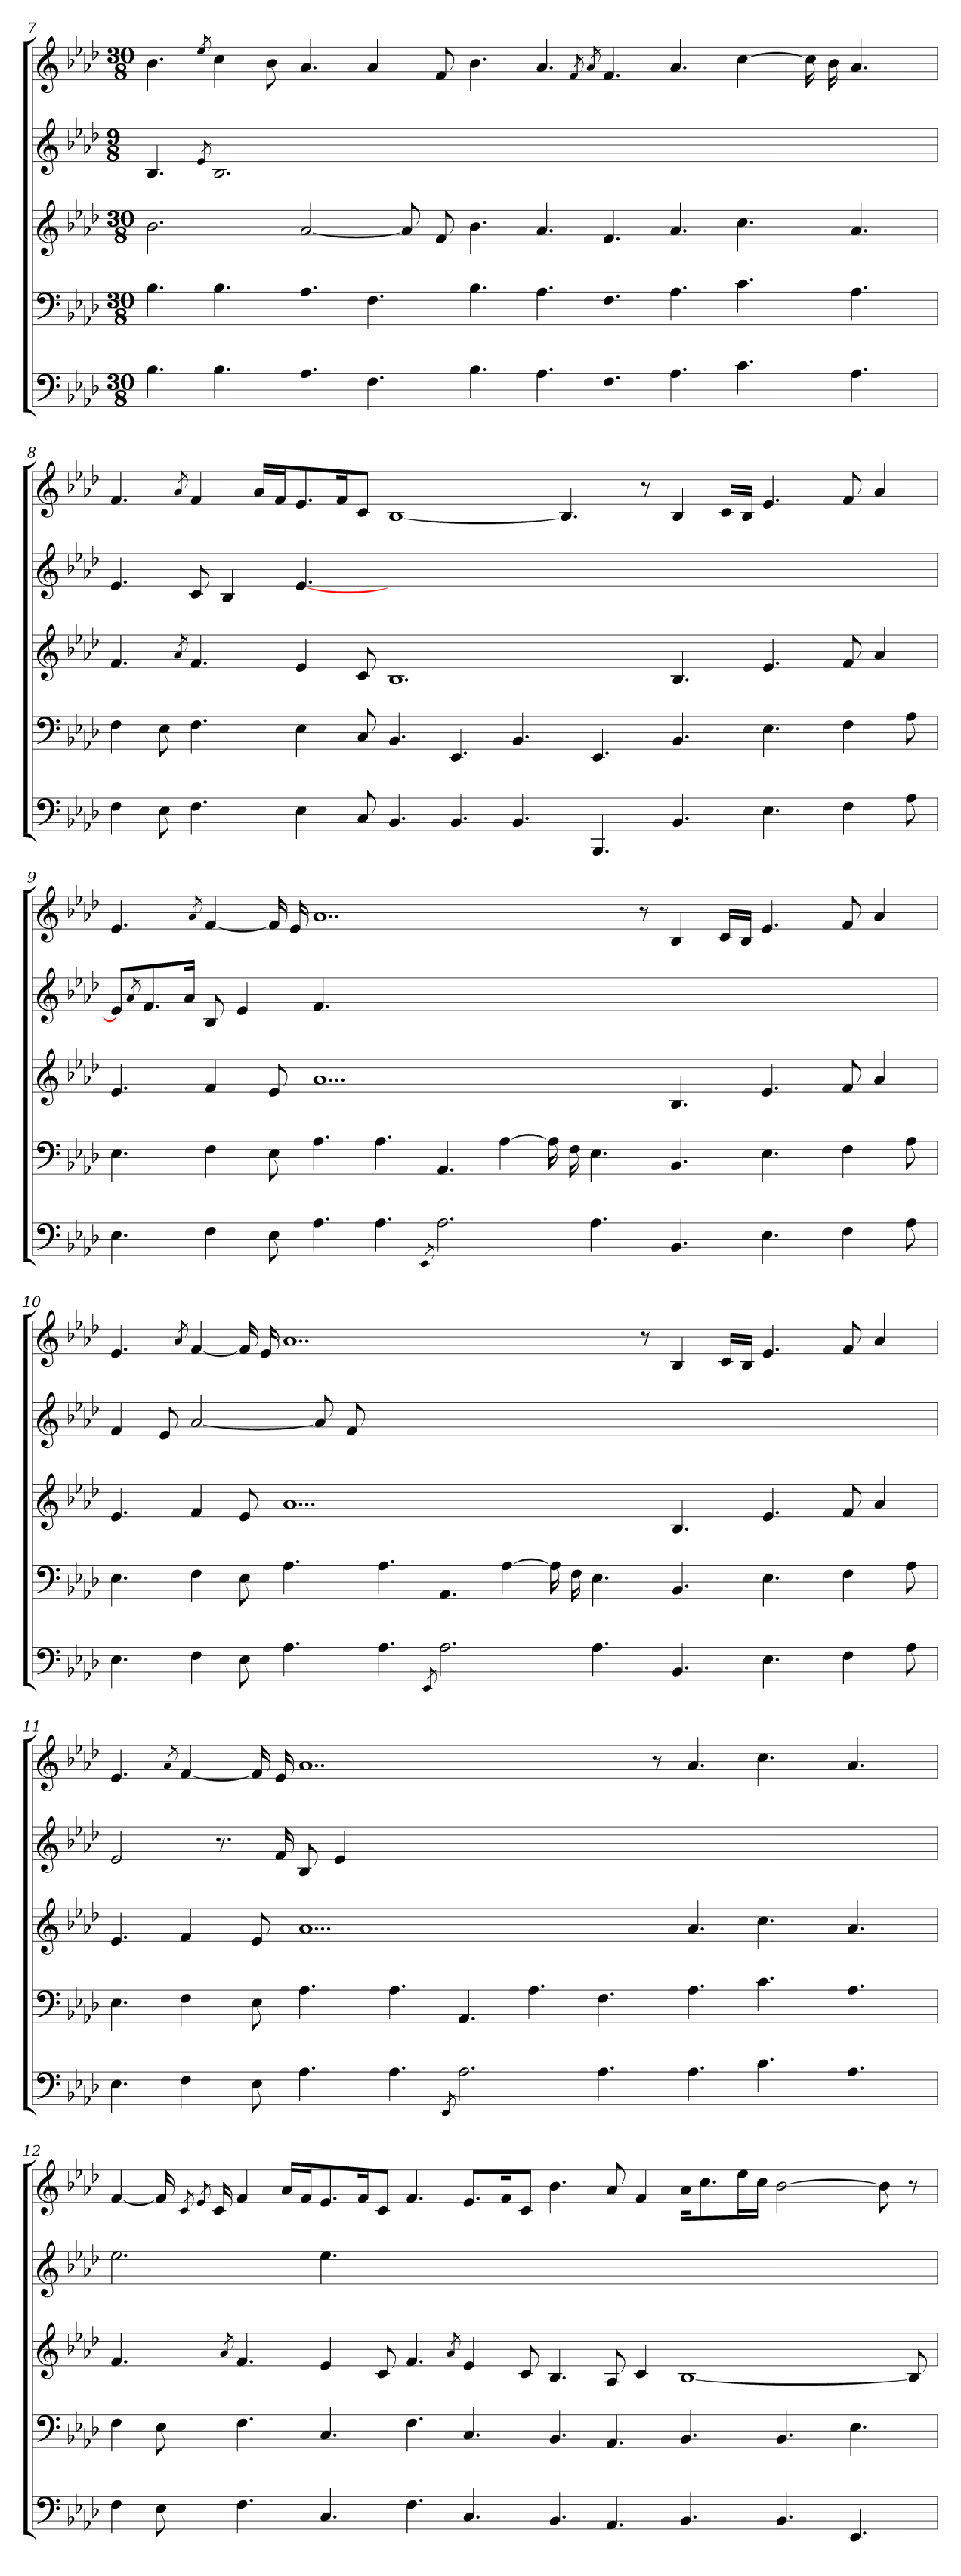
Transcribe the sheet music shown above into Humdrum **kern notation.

**kern	**kern	**kern	**kern	**kern
*part5	*part4	*part3	*part2	*part1
*staff5	*staff4	*staff3	*staff2	*staff1
*clefF4	*clefF4	*clefG2	*clefG2	*clefG2
*k[b-e-a-d-]	*k[b-e-a-d-]	*k[b-e-a-d-]	*k[b-e-a-d-]	*k[b-e-a-d-]
*M30/8	*M30/8	*M30/8	*M9/8	*M30/8
=7	=7	=7	=7	=7
4.B-	4.B-	2.b-	4.B-	4.b-
.	.	.	8qe-	8qee-
4.B-	4.B-	.	2.B-	4cc
.	.	.	.	8b-
4.A-	4.A-	[2a-	.	4.a-
4.F	4.F	.	0ryy	4a-
.	.	8a-]	.	.
.	.	8f	.	8f
4.B-	4.B-	4.b-	.	4.b-
4.A-	4.A-	4.a-	.	4.a-
.	.	.	.	8qf
.	.	.	.	8qa-
4.F	4.F	4.f	.	4.f
4.A-	4.A-	4.a-	.	4.a-
4.c	4.c	4.cc	.	[4cc
.	.	.	2ryy	.
.	.	.	.	16cc]
.	.	.	.	16b-
4.A-	4.A-	4.a-	.	4.a-
.	.	.	8ryy	.
=8	=8	=8	=8	=8
4F	4F	4.f	4.e-	4.f
8E-	8E-	.	.	.
.	.	8qa-	.	8qa-
4.F	4.F	4.f	8c	4f
.	.	.	4B-	.
.	.	.	.	16a-/LL
.	.	.	.	16f/J
4E-	4E-	4e-	[4.e-	8.e-/
.	.	.	.	16f/K
8C	8C	8c	.	8c/J
4.BB-	4.BB-	1.B-	0ryy	[1B-
4.BB-	4.EE-	.	.	.
4.BB-	4.BB-	.	.	.
.	.	.	.	4.B-]
4.BBB-	4.EE-	.	.	.
.	.	.	.	8r
4.BB-	4.BB-	4.B-	.	4B-
.	.	.	.	16c/LL
.	.	.	.	16B-/JJ
4.E-	4.E-	4.e-	.	4.e-
.	.	.	2ryy	.
4F	4F	8f	.	8f
.	.	4a-	.	4a-
8A-	8A-	.	8ryy	.
=9	=9	=9	=9	=9
4.E-	4.E-	4.e-	8e-/L]	4.e-
.	.	.	8qa-/	.
.	.	.	8.f/	.
.	.	.	16a-/Jk	.
.	.	.	.	8qa-
4F	4F	4f	8B-	[4f
.	.	.	4e-	.
8E-	8E-	8e-	.	16f]
.	.	.	.	16e-
4.A-	4.A-	1...a-	4.f	1..a-
4.A-	4.A-	.	0ryy	.
8qEE-	.	.	.	.
2.A-	4.AA-	.	.	.
.	[4A-	.	.	.
.	16A-]	.	.	.
.	16F	.	.	.
4.A-	4.E-	.	.	.
.	.	.	.	8r
4.BB-	4.BB-	4.B-	.	4B-
.	.	.	.	16c/LL
.	.	.	.	16B-/JJ
4.E-	4.E-	4.e-	.	4.e-
.	.	.	2ryy	.
4F	4F	8f	.	8f
.	.	4a-	.	4a-
8A-	8A-	.	8ryy	.
=10	=10	=10	=10	=10
4.E-	4.E-	4.e-	4f	4.e-
.	.	.	8e-	.
.	.	.	.	8qa-
4F	4F	4f	[2a-	[4f
8E-	8E-	8e-	.	16f]
.	.	.	.	16e-
4.A-	4.A-	1...a-	.	1..a-
.	.	.	8a-]	.
.	.	.	8f	.
4.A-	4.A-	.	0ryy	.
8qEE-	.	.	.	.
2.A-	4.AA-	.	.	.
.	[4A-	.	.	.
.	16A-]	.	.	.
.	16F	.	.	.
4.A-	4.E-	.	.	.
.	.	.	.	8r
4.BB-	4.BB-	4.B-	.	4B-
.	.	.	.	16c/LL
.	.	.	.	16B-/JJ
4.E-	4.E-	4.e-	.	4.e-
.	.	.	2ryy	.
4F	4F	8f	.	8f
.	.	4a-	.	4a-
8A-	8A-	.	8ryy	.
=11	=11	=11	=11	=11
4.E-	4.E-	4.e-	2e-	4.e-
.	.	.	.	8qa-
4F	4F	4f	.	[4f
.	.	.	8.r	.
8E-	8E-	8e-	.	16f]
.	.	.	16f	16e-
4.A-	4.A-	1...a-	8B-	1..a-
.	.	.	4e-	.
4.A-	4.A-	.	0ryy	.
8qEE-	.	.	.	.
2.A-	4.AA-	.	.	.
.	4.A-	.	.	.
4.A-	4.F	.	.	.
.	.	.	.	8r
4.A-	4.A-	4.a-	.	4.a-
4.c	4.c	4.cc	.	4.cc
.	.	.	2ryy	.
4.A-	4.A-	4.a-	.	4.a-
.	.	.	8ryy	.
=12	=12	=12	=12	=12
4F	4F	4.f	2.ee-	[4f
8E-	8E-	.	.	16f]
.	.	.	.	8qc
.	.	.	.	8qe-
.	.	.	.	16c
.	.	8qa-	.	.
4.F	4.F	4.f	.	4f
.	.	.	.	16a-/LL
.	.	.	.	16f/J
4.C	4.C	4e-	4.ee-	8.e-/
.	.	.	.	16f/K
.	.	8c	.	8c/J
4.F	4.F	4.f	0ryy	4.f
.	.	8qa-	.	.
4.C	4.C	4e-	.	8.e-/L
.	.	.	.	16f/K
.	.	8c	.	8c/J
4.BB-	4.BB-	4.B-	.	4.b-
4.AA-	4.AA-	8A-	.	8a-
.	.	4c	.	4f
4.BB-	4.BB-	[1B-	.	16a-\KL
.	.	.	.	8.cc\
.	.	.	.	16ee-\L
.	.	.	.	16cc\JJ
4.BB-	4.BB-	.	.	[2b-
.	.	.	2ryy	.
4.EE-	4.E-	.	.	.
.	.	.	.	8b-]
.	.	8B-]	8ryy	8r
=	=	=	=	=
*-	*-	*-	*-	*-
